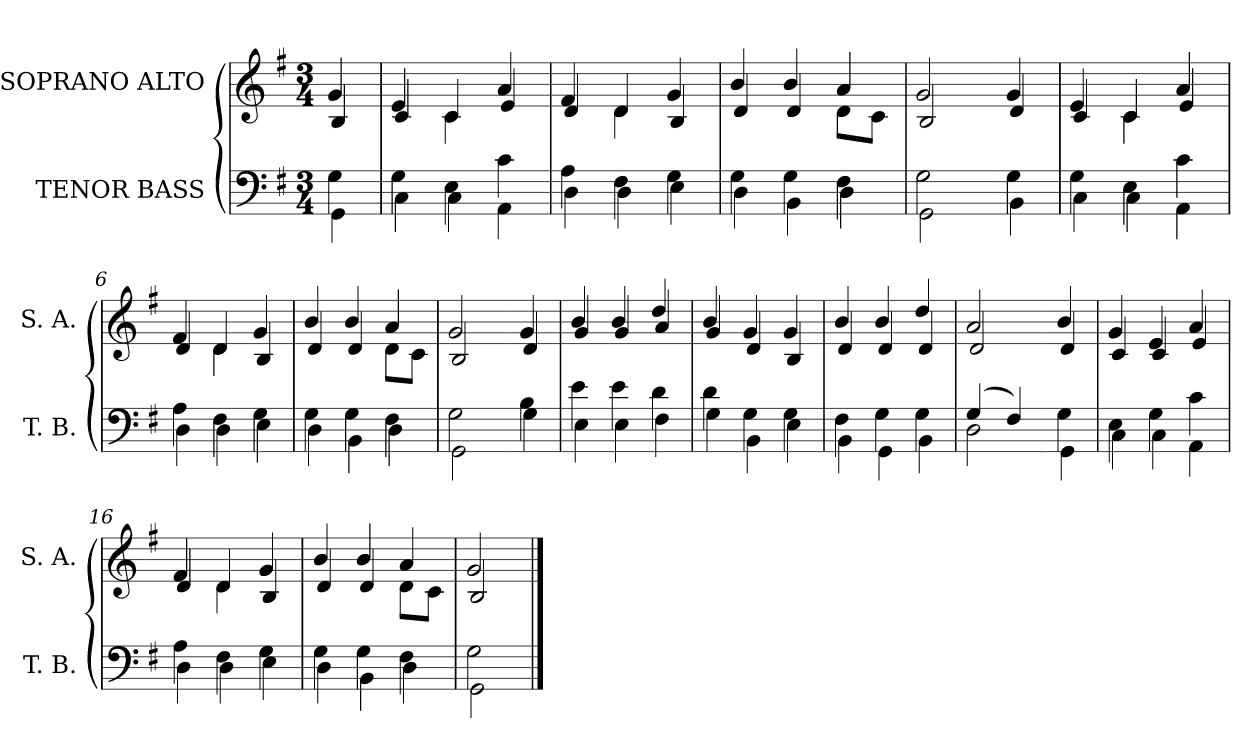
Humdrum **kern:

**kern	**kern
*part2	*part1
*staff2	*staff1
*I"TENOR BASS	*I"SOPRANO ALTO
*I'T. B.	*I'S. A.
!!LO:PB:g=z
*clefF4	*clefG2
*k[f#]	*k[f#]
*G:	*G:
*M3/4	*M3/4
=	=
*^	*^
4Gi\	4GGi\	4gi/	4Bi/
=	=	=	=
4Gi\	4Ci\	4ei/	4ci/
4Ei\	4Ci\	4ci/	4ci\
4ci\	4AAi\	4ai/	4ei/
=1	=1	=1	=1
4Ai\	4Di\	4f#i/	4di/
4F#i\	4Di\	4di/	4di\
4Gi\	4Ei\	4gi/	4Bi/
=2	=2	=2	=2
4Gi\	4Di\	4bi/	4di/
4Gi\	4BBi\	4bi/	4di/
4F#i\	4Di\	4ai/	8di\L
.	.	.	8ci\J
=3	=3	=3	=3
2Gi\	2GGi\	2gi/	2Bi/
!!LO:LB:g=z	!!
=4-	=4-	=4-	=4-
4Gi\	4BBi\	4gi/	4di/
=5	=5	=5	=5
4Gi\	4Ci\	4ei/	4ci/
4Ei\	4Ci\	4ci/	4ci\
4ci\	4AAi\	4ai/	4ei/
=6	=6	=6	=6
4Ai\	4Di\	4f#i/	4di/
4F#i\	4Di\	4di/	4di\
4Gi\	4Ei\	4gi/	4Bi/
=7	=7	=7	=7
4Gi\	4Di\	4bi/	4di/
4Gi\	4BBi\	4bi/	4di/
4F#i\	4Di\	4ai/	8di\L
.	.	.	8ci\J
=8	=8	=8	=8
2Gi\	2GGi\	2gi/	2Bi/
!!LO:LB:g=z	!!
=9-	=9-	=9-	=9-
4Bi\	4Gi\	4gi/	4di/
=10	=10	=10	=10
4ei\	4Ei\	4bi/	4gi/
4ei\	4Ei\	4bi/	4gi/
4di\	4F#i\	4ddi/	4ai/
=11	=11	=11	=11
4di\	4Gi\	4bi/	4gi/
4Gi\	4BBi\	4gi/	4di/
4Gi\	4Ei\	4gi/	4Bi/
=12	=12	=12	=12
4F#i\	4BBi\	4bi/	4di/
4Gi\	4GGi\	4bi/	4di/
4Gi\	4BBi\	4ddi/	4di/
=13	=13	=13	=13
(4Gi/	2Di\	2ai/	2di/
4F#i/)	.	.	.
!!LO:LB:g=z	!!
=14-	=14-	=14-	=14-
4Gi\	4GGi\	4bi/	4di/
=15	=15	=15	=15
4Ei\	4Ci\	4gi/	4ci/
4Gi\	4Ci\	4ei/	4ci/
4ci\	4AAi\	4ai/	4ei/
=16	=16	=16	=16
4Ai\	4Di\	4f#i/	4di/
4F#i\	4Di\	4di/	4di\
4Gi\	4Ei\	4gi/	4Bi/
=17	=17	=17	=17
4Gi\	4Di\	4bi/	4di/
4Gi\	4BBi\	4bi/	4di/
4F#i\	4Di\	4ai/	8di\L
.	.	.	8ci\J
=18	=18	=18	=18
2Gi\	2GGi\	2gi/	2Bi/
*v	*v	*	*
*	*v	*v
==	==
*-	*-
